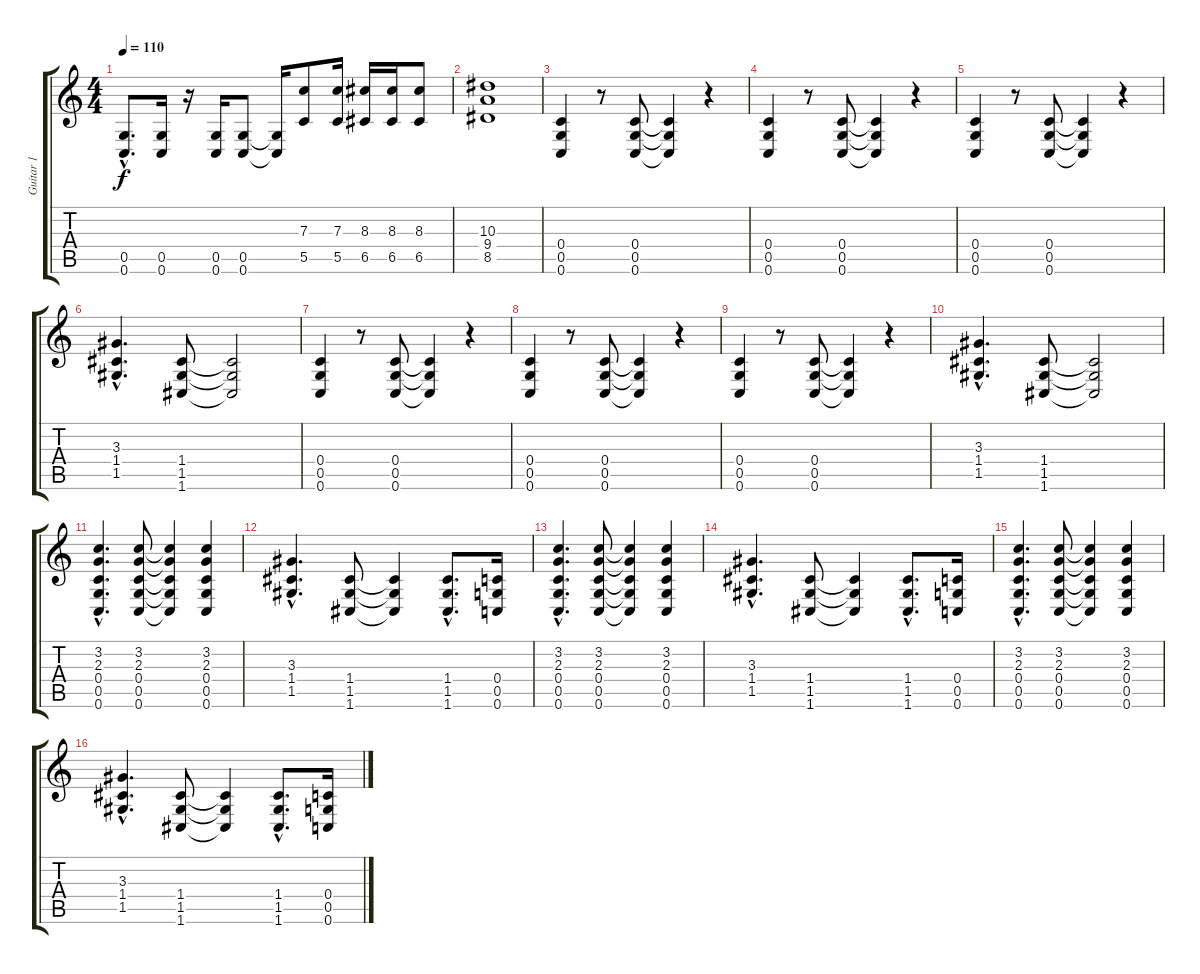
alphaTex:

\track ("Guitar 1" "Guitar 1") {instrument overdrivenguitar}
\staff {score tabs}
\tuning (D4 A3 F3 C3 G2 C2) {hide}
\ts (4 4)
\tempo 110
\clef g2
\ks c
(0.5{hac} 0.6{hac}).8{d dy f} (0.5 0.6).16 r.16 (0.5 0.6).16 (0.5 0.6).8 (0.5{t} 0.6{t}).16 (7.3 5.5).8 (7.3 5.5).16 (8.3 6.5).16 (8.3 6.5).16 (8.3 6.5).8 |
(10.3 9.4 8.5).1 |
(0.4 0.5 0.6).4 r.8 (0.4 0.5 0.6).8 (0.4{t} 0.5{t} 0.6{t}).4 r.4 |
(0.4 0.5 0.6).4 r.8 (0.4 0.5 0.6).8 (0.4{t} 0.5{t} 0.6{t}).4 r.4 |
(0.4 0.5 0.6).4 r.8 (0.4 0.5 0.6).8 (0.4{t} 0.5{t} 0.6{t}).4 r.4 |
(3.3{hac} 1.4{hac} 1.5{hac}).4{d} (1.4 1.5 1.6).8 (1.4{t} 1.5{t} 1.6{t}).2 |
(0.4 0.5 0.6).4 r.8 (0.4 0.5 0.6).8 (0.4{t} 0.5{t} 0.6{t}).4 r.4 |
(0.4 0.5 0.6).4 r.8 (0.4 0.5 0.6).8 (0.4{t} 0.5{t} 0.6{t}).4 r.4 |
(0.4 0.5 0.6).4 r.8 (0.4 0.5 0.6).8 (0.4{t} 0.5{t} 0.6{t}).4 r.4 |
(3.3{hac} 1.4{hac} 1.5{hac}).4{d} (1.4 1.5 1.6).8 (1.4{t} 1.5{t} 1.6{t}).2 |
(3.2{hac} 2.3{hac} 0.4{hac} 0.5{hac} 0.6{hac}).4{d} (3.2 2.3 0.4 0.5 0.6).8 (3.2{t} 2.3{t} 0.4{t} 0.5{t} 0.6{t}).4 (3.2 2.3 0.4 0.5 0.6).4 |
(3.3{hac} 1.4{hac} 1.5{hac}).4{d} (1.4 1.5 1.6).8 (1.4{t} 1.5{t} 1.6{t}).4 (1.4{hac} 1.5{hac} 1.6{hac}).8{d} (0.4 0.5 0.6).16 |
(3.2{hac} 2.3{hac} 0.4{hac} 0.5{hac} 0.6{hac}).4{d} (3.2 2.3 0.4 0.5 0.6).8 (3.2{t} 2.3{t} 0.4{t} 0.5{t} 0.6{t}).4 (3.2 2.3 0.4 0.5 0.6).4 |
(3.3{hac} 1.4{hac} 1.5{hac}).4{d} (1.4 1.5 1.6).8 (1.4{t} 1.5{t} 1.6{t}).4 (1.4{hac} 1.5{hac} 1.6{hac}).8{d} (0.4 0.5 0.6).16 |
(3.2{hac} 2.3{hac} 0.4{hac} 0.5{hac} 0.6{hac}).4{d} (3.2 2.3 0.4 0.5 0.6).8 (3.2{t} 2.3{t} 0.4{t} 0.5{t} 0.6{t}).4 (3.2 2.3 0.4 0.5 0.6).4 |
(3.3{hac} 1.4{hac} 1.5{hac}).4{d} (1.4 1.5 1.6).8 (1.4{t} 1.5{t} 1.6{t}).4 (1.4{hac} 1.5{hac} 1.6{hac}).8{d} (0.4 0.5 0.6).16
